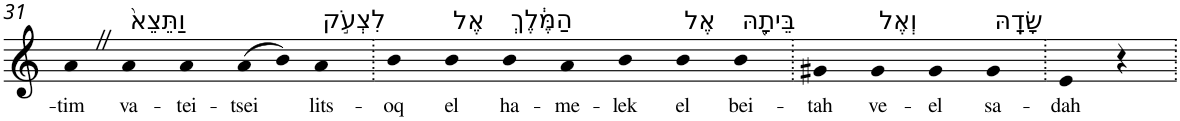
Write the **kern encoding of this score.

**kern	**text
*part1	*part1
*staff1	*staff1
*I"Piano	*
*I'Pno	*
!!LO:PB:g=z
*clefG2	*
*k[]	*
=31	=31
!	!LO:LY:b
4aZ	-tim
!LO:TX:a:t=וַתֵּצֵא֙	!
!	!LO:LY:b
4a	va-
!	!LO:LY:b
4a	-tei-
!	!LO:LY:b
(>8a	-tsei
8b)	.
!LO:TX:a:t=לִצְעֹ֣ק	!
!	!LO:LY:b
4a	lits-
=32.	=32.
!	!LO:LY:b
4b	-oq
!LO:TX:a:t=אֶל	!
!	!LO:LY:b
4b	el
!LO:TX:a:t=הַמֶּ֔לֶךְ	!
!	!LO:LY:b
4b	ha-
!	!LO:LY:b
4a	-me-
!	!LO:LY:b
4b	-lek
!LO:TX:a:t=אֶל	!
!	!LO:LY:b
4b	el
!LO:TX:a:t=בֵּיתָ֖הּ	!
!	!LO:LY:b
4b	bei-
=33.	=33.
!	!LO:LY:b
4g#X	-tah
!LO:TX:a:t=וְאֶל	!
!	!LO:LY:b
4g#	ve-
!	!LO:LY:b
4g#	-el
!LO:TX:a:t=שָׂדָֽהּ	!
!	!LO:LY:b
4g#	sa-
=34.	=34.
!	!LO:LY:b
4e	-dah
4r	.
=.	=.
*-	*-
